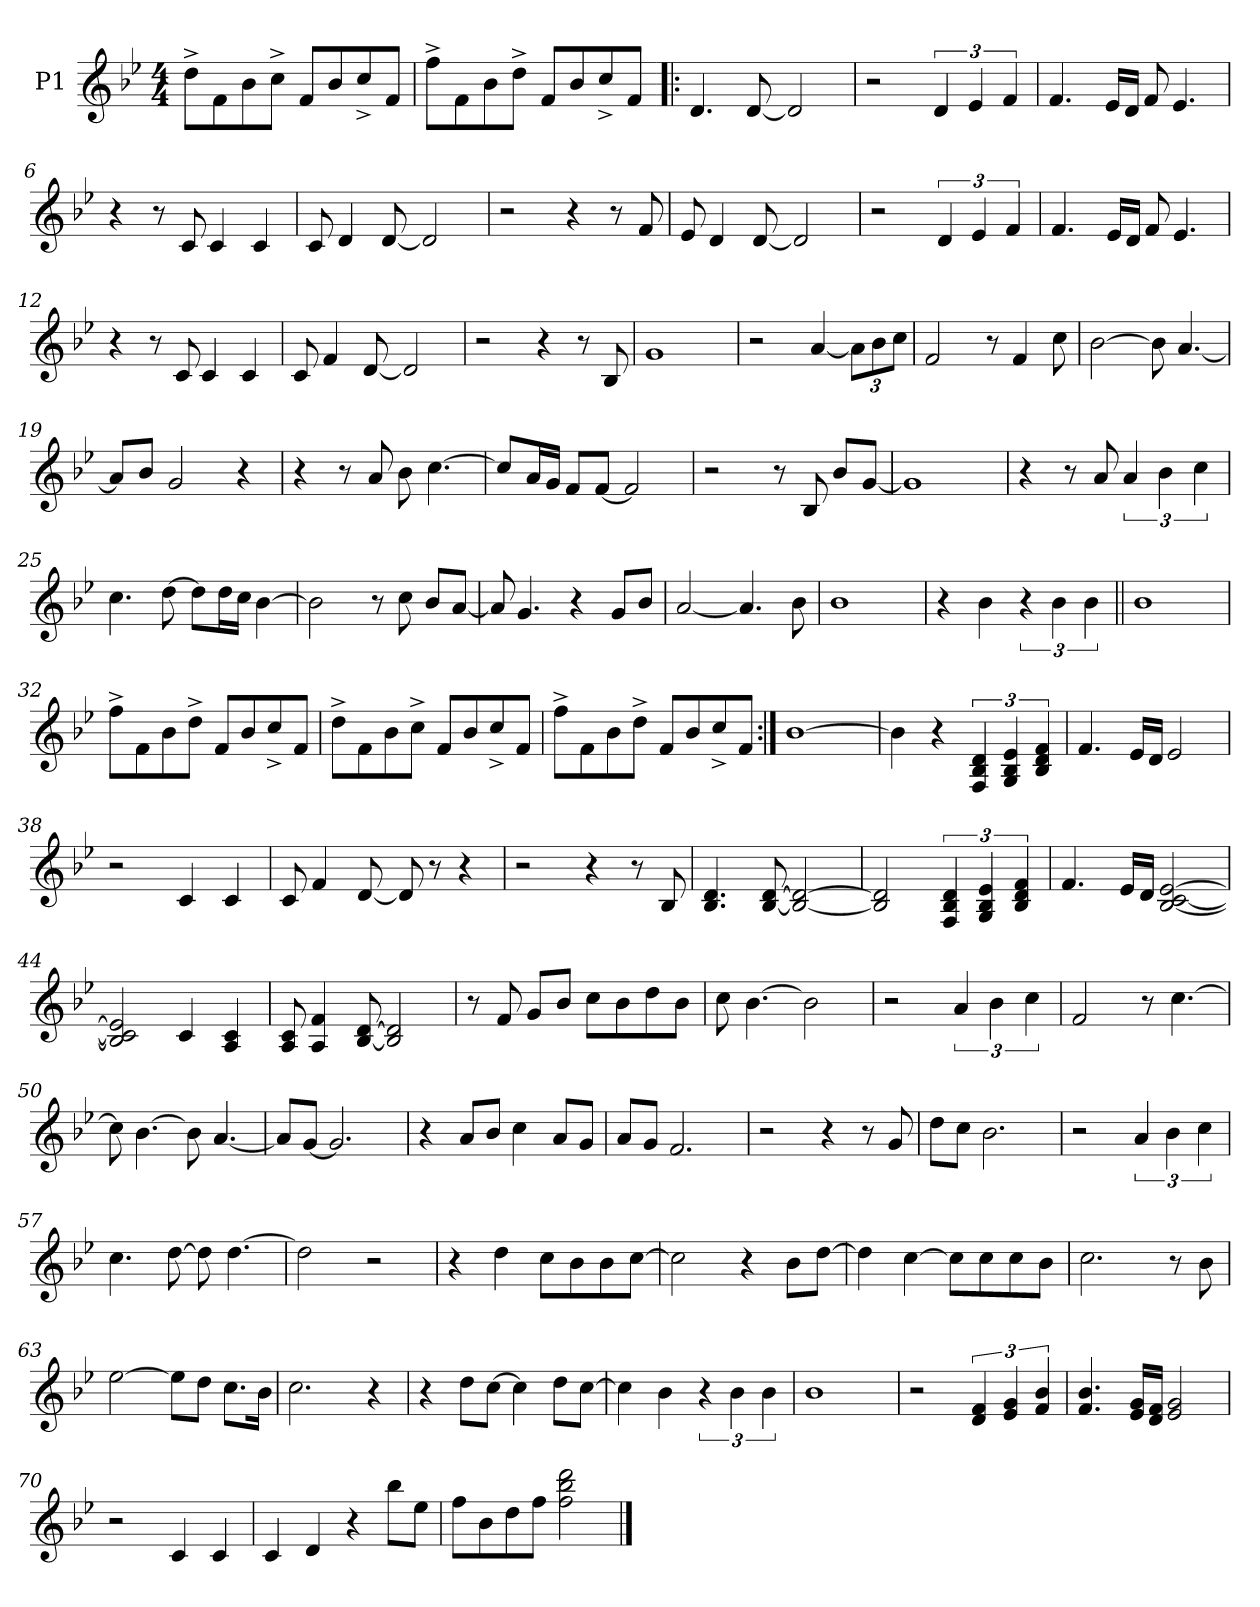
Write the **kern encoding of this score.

**kern
*part1
*staff1
*I"P1
*clefG2
*k[b-e-]
*B-:
*M4/4
*MM92
=1
8dd^\L
8f\
8b-\
8cc^\J
8f/L
8b-/
8cc^/
8f/J
=2
8ff^\L
8f\
8b-\
8dd^\J
8f/L
8b-/
8cc^/
8f/J
=3!|:
4.d/
[<8d/
2d/]
=4
2r
6d/
6e-/
6f/
=5
4.f/
16e-/LL
16d/JJ
8f/
4.e-/
!!LO:LB:g=z
=6
4r
8r
8c/
4c/
4c/
=7
8c/
4d/
[<8d/
2d/]
=8
2r
4r
8r
8f/
=9
8e-/
4d/
[<8d/
2d/]
=10
2r
6d/
6e-/
6f/
!!LO:LB:g=z
=11
4.f/
16e-/LL
16d/JJ
8f/
4.e-/
=12
4r
8r
8c/
4c/
4c/
=13
8c/
4f/
[<8d/
2d/]
=14
2r
4r
8r
8B-/
=15
1g
=16
2r
[<4a/
*Xbrackettup
12a\L]
12b-\
12cc\J
!!LO:LB:g=z
=17
2f/
8r
4f/
8cc\
=18
[>2b-\
8b-\]
[<4.a/
=19
8a/L]
8b-/J
2g/
4r
=20
4r
8r
8a/
8b-\
[>4.cc\
=21
8cc/L]
16a/L
16g/JJ
8f/L
[<8f/J
2f/]
=22
2r
8r
8B-/
8b-/L
[<8g/J
!!LO:LB:g=z
=23
1g]
=24
4r
8r
8a/
*brackettup
6a/
6b-\
6cc\
=25
4.cc\
[>8dd\
8dd\L]
16dd\L
16cc\JJ
[>4b-\
=26
2b-\]
8r
8cc\
8b-/L
[<8a/J
=27
8a/]
4.g/
4r
8g/L
8b-/J
=28
[<2a/
4.a/]
8b-\
!!LO:LB:g=z
=29
1b-
=30
4r
4b-\
6r
6b-\
6b-\
=31||
1b-
=32
8ff^\L
8f\
8b-\
8dd^\J
8f/L
8b-/
8cc^/
8f/J
=33
8dd^\L
8f\
8b-\
8cc^\J
8f/L
8b-/
8cc^/
8f/J
!!LO:LB:g=z
=34
8ff^\L
8f\
8b-\
8dd^\J
8f/L
8b-/
8cc^/
8f/J
=35:|!
[>1b-
=36
4b-\]
4r
6F/ 6B-/ 6d/
6G/ 6B-/ 6e-/
6B-/ 6d/ 6f/
=37
4.f/
16e-/LL
16d/JJ
2e-/
=38
2r
4c/
4c/
!!LO:LB:g=z
=39
8c/
4f/
[<8d/
8d/]
8r
4r
=40
2r
4r
8r
8B-/
=41
4.B-/ 4.d/
[<8B-/ [>8d/
2B-/_ 2d/_
=42
2B-/] 2d/]
6F/ 6B-/ 6d/
6G/ 6B-/ 6e-/
6B-/ 6d/ 6f/
=43
4.f/
16e-/LL
16d/JJ
[<2B-/ [>2c/ [>2e-/
=44
2B-/] 2c/] 2e-/]
4c/
4A/ 4c/
!!LO:LB:g=z
=45
8A/ 8c/
4A/ 4f/
[<8B-/ [>8d/
2B-/] 2d/]
=46
8r
8f/
8g/L
8b-/J
8cc\L
8b-\
8dd\
8b-\J
=47
8cc\
[>4.b-\
2b-\]
=48
2r
6a/
6b-\
6cc\
=49
2f/
8r
[>4.cc\
!!LO:LB:g=z
=50
8cc\]
[>4.b-\
8b-\]
[<4.a/
=51
8a/L]
[<8g/J
2.g/]
=52
4r
8a/L
8b-/J
4cc\
8a/L
8g/J
=53
8a/L
8g/J
2.f/
=54
2r
4r
8r
8g/
=55
8dd\L
8cc\J
2.b-\
!!LO:PB:g=z
=56
2r
6a/
6b-\
6cc\
=57
4.cc\
[>8dd\
8dd\]
[>4.dd\
=58
2dd\]
2r
=59
4r
4dd\
8cc\L
8b-\
8b-\
[>8cc\J
=60
2cc\]
4r
8b-\L
[>8dd\J
=61
4dd\]
[>4cc\
8cc\L]
8cc\
8cc\
8b-\J
!!LO:LB:g=z
=62
2.cc\
8r
8b-\
=63
[>2ee-\
8ee-\L]
8dd\J
8.cc\L
16b-\Jk
=64
2.cc\
4r
=65
4r
8dd\L
[>8cc\J
4cc\]
8dd\L
[>8cc\J
=66
4cc\]
4b-\
6r
6b-\
6b-\
=67
1b-
!!LO:LB:g=z
=68
2r
6d/ 6f/
6e-/ 6g/
6f/ 6b-/
=69
4.f/ 4.b-/
16e-/ 16g/LL
16d/ 16f/JJ
2e-/ 2g/
=70
2r
4c/
4c/
=71
4c/
4d/
4r
8bb-\L
8ee-\J
=72
8ff\L
8b-\
8dd\
8ff\J
2ff\ 2bb-\ 2ddd\
==
*-
